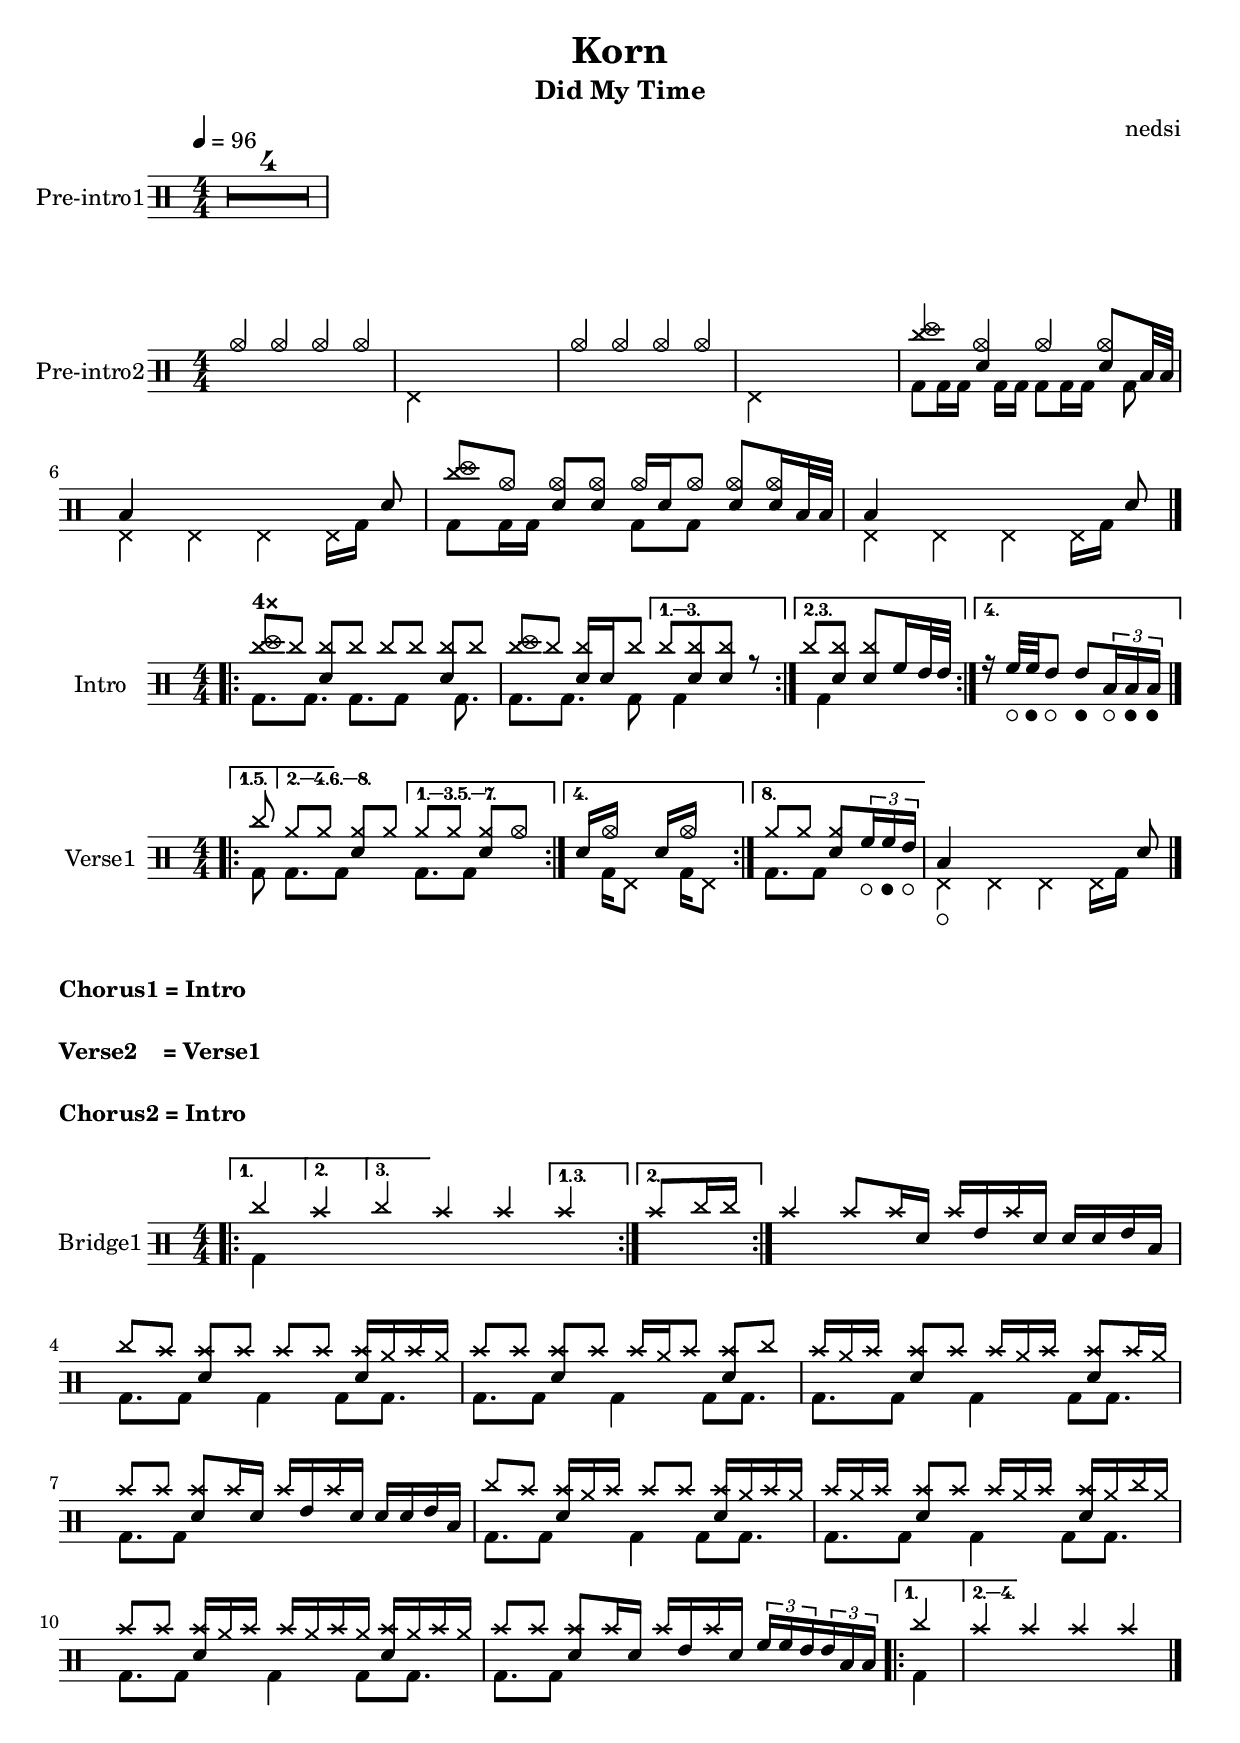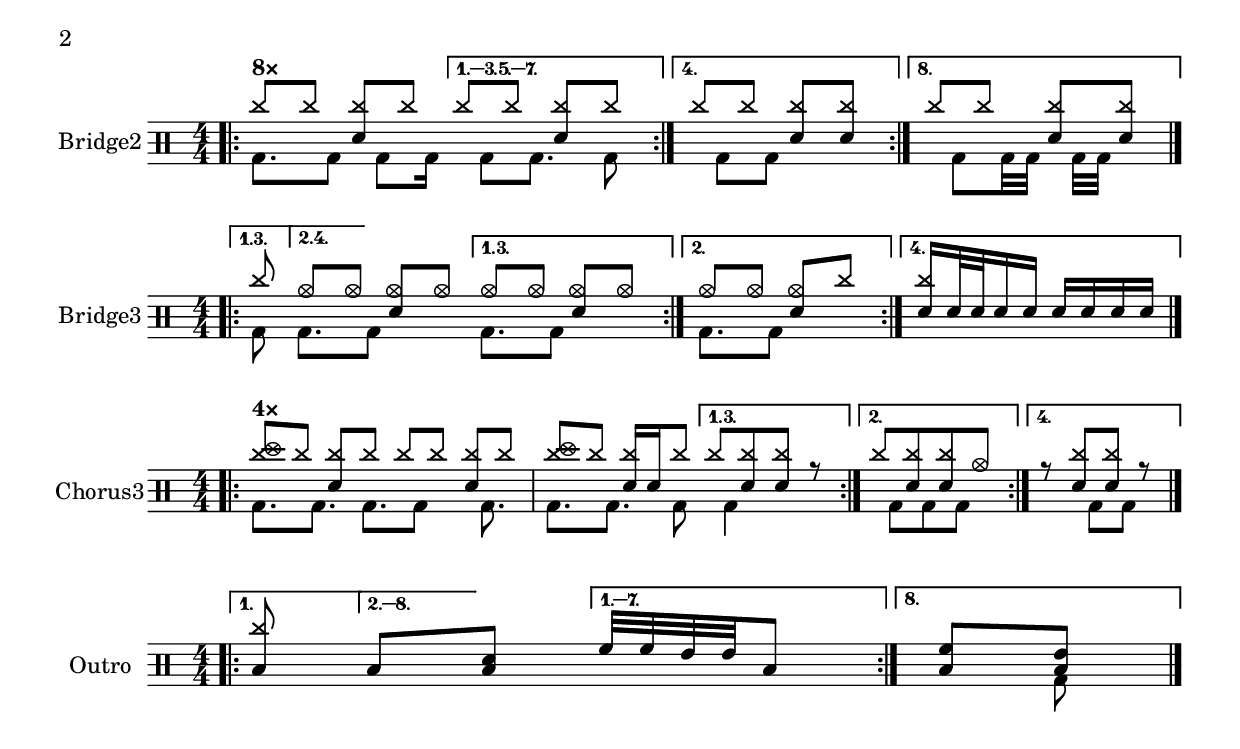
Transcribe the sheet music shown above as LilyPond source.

\version "2.24.3"
\include "definitions.ly"

\layout{
  \set DrumStaff.drumStyleTable = #(alist->hash-table custom-notes)
}

\header {
  title = "Korn"
  subtitle = "Did My Time"
  composer = "nedsi"
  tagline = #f
}

% Custom markup to create vertical space after header
\markup {
  \vspace #-1
}

\score {
  \new DrumStaff {
    \override Score.MetronomeMark.outside-staff-horizontal-padding = 1
    \tempo 4 = 96
    \set DrumStaff.instrumentName = #"Pre-intro1"
    \new DrumVoice = "hands" {
      \numericTimeSignature
      \voiceOne
      \drummode {
        \compressEmptyMeasures
        \override MultiMeasureRest.expand-limit = 1
        R1*4
      }
    }
  }
}

\score {
  <<
    \new DrumStaff {
      \set DrumStaff.instrumentName = #"Pre-intro2"
      <<
        \new DrumVoice = "hands" {
          \numericTimeSignature
          \voiceOne
          \drummode {
            \repeat unfold 2 {
              hho4 hho hho hho
              s1
            }
            <cymc cymch>4 <hho sn> hho <hho sn>8[ s16 tomfh32 tomfh]
            \break
            tomfh4 s2 s8 sn
            <cymc cymch>8[ hho] <hho sn> <hho sn> hho16 sn hho8 <hho sn>8 <hho sn>16 tomfh32 tomfh
            tomfh4 s2 s8 sn
          }
          \bar "|."
        }
        \new DrumVoice = "feet" {
          \voiceTwo
          \drummode {
            \repeat unfold 2 {
              s1
              hhp4 s2.
            }
            bd8 bd16 bd s8 bd16 bd bd8 bd16 bd s8 bd8
            hhp4 hhp hhp hhp16 bd s8
            bd8 bd16 bd s4 bd8 bd s4
            hhp4 hhp hhp hhp16 bd s8
          }
        }
      >>
    }
  >>
}

\score {
  <<
    \new DrumStaff {
      \set DrumStaff.instrumentName = #"Intro"
      <<
        \new DrumVoice = "hands" {
          <>^\markup \bold "4×"
          \numericTimeSignature
          \voiceOne
          \bar ".|:-|"
          \repeat volta 4 {
            \drummode {
              <cymc cymch>8[ cymc] <cymc sn> cymc cymc[ cymc] <cymc sn> cymc
              <cymc cymch>8[ cymc] <cymc sn>16 sn cymc8
              \alternative {
                \volta 1,2 {
                  cymc8 <cymc sn> <cymc sn> r
                }
                \volta 3 {
                  cymc8 <cymc sn> <cymc sn>8 tomh16 toml32 toml
                }
                \volta 4 {
                  r16 tomh32_\right[ tomh_\left toml8_\right] toml8_\left \tuplet 3/2 { tomfh16_\right tomfh16_\left tomfh16_\left }
                }
              }
            }
          }
          \bar "|."
        }
        \new DrumVoice = "feet" {
          \voiceTwo
          \repeat volta 4 {
            \drummode {
              bd8.[ bd] bd8.[ bd8] s bd8.
              bd8.[ bd8.] bd8
              \alternative {
                \volta 1,3 {
                  s16 bd4 s8.
                }
                \volta 2 {
                  s16 bd4 s8.
                }
                \volta 4 {
                  s2
                }
              }
            }
          }
        }
      >>
    }
  >>
}

\score {
  \layout{ ragged-right = ##f }
  <<
    \new DrumStaff {
      \set DrumStaff.instrumentName = #"Verse1"
      <<
        \new DrumVoice = "hands" {
          \numericTimeSignature
          \voiceOne
          \bar ".|:-|"
          \repeat volta 8 {
            \drummode {
              \alternative {
                \volta 1,5 {
                  cymc8
                }
                \volta 2,3,4,6,7,8 {
                  hh8[
                }
              }
              hh8] <hh sn> hh
              \alternative {
                \volta 1,2,3,5,6,7 {
                  hh[ hh8] <hh sn> hho
                }
                \volta 4 {
                  \repeat unfold 2 { sn16 hho s8 }
                }
                \volta 8 {
                  hh[ hh8] <hh sn> \tuplet 3/2 { tomh16_\right tomh_\left toml_\right }
                }
              }
            }
          }
          \drummode {
            tomfh4_\right s2 s8 sn
          }
          \bar "|."
        }
        \new DrumVoice = "feet" {
          \voiceTwo
          \repeat volta 8 {
            \drummode {
              \alternative {
                \volta 1,5 {
                  bd8
                }
                \volta 2,3,4,6,7,8 {
                  bd8.
                }
              }
              [ bd8] s8.
              \alternative {
                \volta 1,2,3,5,6,7 {
                  bd8.[ bd8] s8.
                }
                \volta 4 {
                  \repeat unfold 2 { s16 bd hhp8 }
                }
                \volta 8 {
                  bd8.[ bd8] s8.
                }
              }
            }
          }
          \drummode {
            hhp4 hhp hhp hhp16 bd s8
          }
        }
      >>
    }
  >>
}

\markuplist {
  \column
  \bold {
    { "Chorus1 = Intro" }
    \hspace #0
    { "Verse2    = Verse1" }
    \hspace #0
    { "Chorus2 = Intro" }
    \hspace #0
  }
}

\score {
  <<
    \new DrumStaff {
      \set DrumStaff.instrumentName = #"Bridge1"
      <<
        \new DrumVoice = "hands" {
          \numericTimeSignature
          \voiceOne
          \bar ".|:-|"
          \repeat volta 3 {
            \drummode {
              \alternative {
                \volta 1 {
                  cymc4
                }
                \volta 2 {
                  cymr4
                }
                \volta 3 {
                  cymc4
                }
              }
              cymr cymr
              \alternative {
                \volta 1,3 {
                  cymr
                }
                \volta 2 {
                  cymr8 cymc16 cymc
                }
              }
            }
          }
          \drummode {
            cymr4 cymr8 cymr16 sn cymr toml cymr sn sn sn toml tomfh
            cymc8[ cymr] <cymr sn> cymr cymr cymr <cymr sn>16 hh cymr hh
            cymr8[ cymr] <cymr sn> cymr cymr16 hh cymr8 <cymr sn> cymc
            cymr16 hh cymr s <cymr sn>8 cymr cymr16 hh cymr s16 <cymr sn>8 cymr16 hh
            cymr8 cymr <cymr sn> cymr16 sn cymr toml cymr sn sn sn toml tomfh
            cymc8[ cymr] <cymr sn>16 hh cymr s cymr8 cymr <cymr sn>16 hh cymr hh
            cymr16 hh cymr s <cymr sn>8 cymr cymr16 hh cymr s <cymr sn> hh cymc hh
            cymr8[ cymr] <cymr sn>16 hh cymr s cymr hh cymr hh <cymr sn> hh cymr hh
            cymr8 cymr <cymr sn> cymr16 sn cymr toml cymr sn \tuplet 3/2 { tomh tomh toml } \tuplet 3/2 { toml tomfh tomfh }
          }
          \repeat volta 4 {
            \drummode {
              \alternative {
                \volta 1 {
                  cymc4
                }
                \volta 2,3,4 {
                  cymr4
                }
              }
              cymr cymr cymr
            }
          }
          \bar "|."
        }
        \new DrumVoice = "feet" {
          \voiceTwo
          \repeat volta 3 {
            \drummode {
              \alternative {
                \volta 1 {
                  bd4
                }
                \volta 2 {
                  s4
                }
                \volta 3 {
                  s4
                }
              }
              s2
              \alternative {
                \volta 1,3 {
                  s4
                }
                \volta 2 {
                  s4
                }
              }
            }
          }
          \drummode {
            s1
            \repeat unfold 2 {
              \repeat unfold 3 { bd8.[ bd8] s bd4 bd8 bd8. }
              bd8. bd8 s2 s8.
           }
          }
          \repeat volta 4 {
            \drummode {
              \alternative {
                \volta 1 {
                  bd4
                }
                \volta 2,3,4 {
                  s4
                }
              }
              s2.
            }
          }
        }
      >>
    }
  >>
}
\pageBreak

\score {
  \layout{ ragged-right = ##f }
  <<
    \new DrumStaff {
      \set DrumStaff.instrumentName = #"Bridge2"
      <<
        \new DrumVoice = "hands" {
          \numericTimeSignature
          \voiceOne
          \bar ".|:-|"
          <>^\markup \bold "8×"
          \repeat volta 8 {
            \drummode {
              cymc8[ cymc] <cymc sn>[ cymc]
              \alternative {
                \volta 1,2,3,5,6,7 {
                  cymc8[ cymc] <cymc sn>[ cymc]
                }
                \volta 4 {
                  cymc8[ cymc] <cymc sn>[ <cymc sn>]
                }
                \volta 8 {
                  cymc8[ cymc] <cymc sn>[ <cymc sn>]
                }
              }
            }
          }
          \bar "|."
        }
        \new DrumVoice = "feet" {
          \voiceTwo
          \repeat volta 8 {
            \drummode {
              bd8.[ bd8] bd[ bd16]
              \alternative {
                \volta 1,2,3,5,6,7 {
                  s16 bd8[ bd8.] bd8
                }
                \volta 4 {
                  s16 bd8[ bd] s8.
                }
                \volta 8 {
                  s16 bd8[ bd32 bd] s16 bd32[ bd]
                }
              }
            }
          }
        }
      >>
    }
  >>
}

\score {
  \layout{ ragged-right = ##f }
  <<
    \new DrumStaff {
      \set DrumStaff.instrumentName = #"Bridge3"
      <<
        \new DrumVoice = "hands" {
          \numericTimeSignature
          \voiceOne
          \bar ".|:-|"
          \repeat volta 4 {
            \drummode {
              \alternative {
                \volta 1,3 {
                  cymc8
                }
                \volta 2,4 {
                  hho8[
                }
              }
              hho] <hho sn>[ hho]
              \alternative {
                \volta 1,3 {
                  hho[ hho] <hho sn>[ hho]
                }
                \volta 2 {
                  hho[ hho] <hho sn>[ cymc]
                }
                \volta 4 {
                  <cymc sn>16 sn32 sn sn16 sn \repeat unfold 4 { sn }
                }
              }
            }
          }
          \bar "|."
        }
        \new DrumVoice = "feet" {
          \voiceTwo
          \repeat volta 4 {
            \drummode {
              \alternative {
                \volta 1,3 {
                  bd8
                }
                \volta 2,4 {
                  bd8.[
                }
              }
              bd8] s8.
              \alternative {
                \volta 1,3 {
                  bd8.[ bd8] s8.
                }
                \volta 2 {
                  bd8.[ bd8] s8.
                }
                \volta 4 {
                  s2
                }
              }
            }
          }
        }
      >>
    }
  >>
}

\score {
  \layout{ ragged-right = ##f }
  <<
    \new DrumStaff {
      \set DrumStaff.instrumentName = #"Chorus3"
      <<
        \new DrumVoice = "hands" {
          \numericTimeSignature
          \voiceOne
          <>^\markup \bold "4×"
          \bar ".|:-|"
          \repeat volta 4 {
            \drummode {
              <cymc cymch>8[ cymc] <cymc sn>[ cymc] cymc[ cymc] <cymc sn> cymc
              <cymc cymch>8[ cymc] <cymc sn>16[ sn cymc8] 
              \alternative {
                \volta 1,3 {
                  cymc <cymc sn> <cymc sn> r
                }
                \volta 2 {
                  cymc <cymc sn> <cymc sn> hho
                }
                \volta 4 {
                  r <cymc sn> <cymc sn> r
                }
              }
            }
          }
          \bar "|."
        }
        \new DrumVoice = "feet" {
          \voiceTwo
          \repeat volta 4 {
            \drummode {
              bd8.[ bd] bd8.[ bd8] s bd8.
              bd8.[ bd8.] bd8
              \alternative {
                \volta 1,3 {
                  s16 bd4 s8.
                }
                \volta 2 {
                  s16 bd8 bd bd s16
                }
                \volta 4 {
                  s8. bd8 bd s16
                }
              }
            }
          }
        }
      >>
    }
  >>
}

\score {
  \layout{ ragged-right = ##f }
  <<
    \new DrumStaff {
      \set DrumStaff.instrumentName = #"Outro"
      <<
        \new DrumVoice = "hands" {
          \numericTimeSignature
          \voiceOne
          \bar ".|:-|"
          \repeat volta 8 {
            \drummode {
              \alternative {
                \volta 1 {
                  <cymc tomfh>8
                }
                \volta 2,3,4,5,6,7,8 {
                  tomfh8[
                }
              }
              <sn tomfh>]
              \alternative {
                \volta 1,2,3,4,5,6,7 {
                  tomh32 tomh toml toml tomfh8
                }
                \volta 8 {
                  <tomh tomfh>8 <toml tomfh>
                }
              }
            }
          }
          \bar "|."
        }
        \new DrumVoice = "feet" {
          \voiceTwo
          \repeat volta 4 {
            \drummode {
              \alternative {
                \volta 1 {
                  s8
                }
                \volta 2,3,4,5,6,7,8 {
                  s8
                }
              }
              s8
              \alternative {
                \volta 1,2,3,4,5,6,7 {
                  s4
                }
                \volta 8 {
                  s8 bd
                }
              }
            }
          }
        }
      >>
    }
  >>
}
